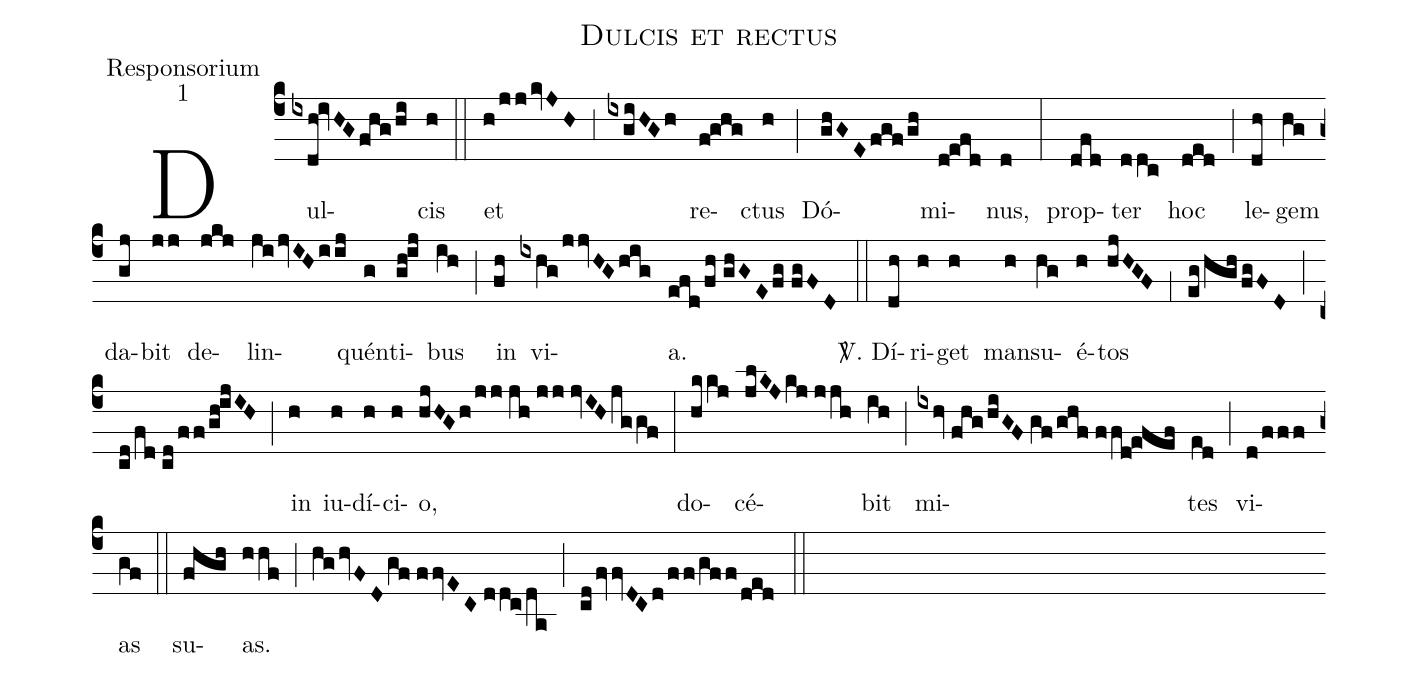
name:Dulcis et rectus;
office-part:Responsorium;
mode:1;
%%
(c4) Dul(ixdh!ivHG/fhg/hi)cis(h) (::)
et(h/jj/kvJH) (,3) (ixgiHGh) re(f!ghg)ctus(h) (;) Dó(ghGE/fgf/gh)mi(d!efd)nus,(d) (:)
prop(dfd)ter(ddc) hoc(ded) (;) le(dh)gem(hg) da(gj)bit(jj) de(jkj)lin(ji/jvIH/iij)quén(g)ti(gh!ij)bus(ih) (;) in(fh) vi(ixhg/jjvHG/hig)a.(efd/fh//ghGE/fg//fgFD) (::)

<sp>V/</sp>. Dí(dh)ri(h)get(h) man(h)su(hg)é(h)tos(hjHGF) (,1) (eg/hgh/fgFD) (;) (cd/fd//cd/ff/gh!ijIH) (;) in(h) iu(h)dí(h)ci(h)o,(hjHGh/jj//jh//jj//jvIH/jggf) (:)
do(hkkj)cé(jlKJ/kj//jjh)bit(ih) (;) mi(ixhv//fhg/hiGF//gf/ghf//ffd!efef)tes(ed) (;) vi(d/fff)as(gf) (::)
su(fhgh)as.(hhf) (;) (hg/hvFD/gf//ffvEC//ddc/da) (;) (cd/fvvDCd/ff/gff/ded) (::)
